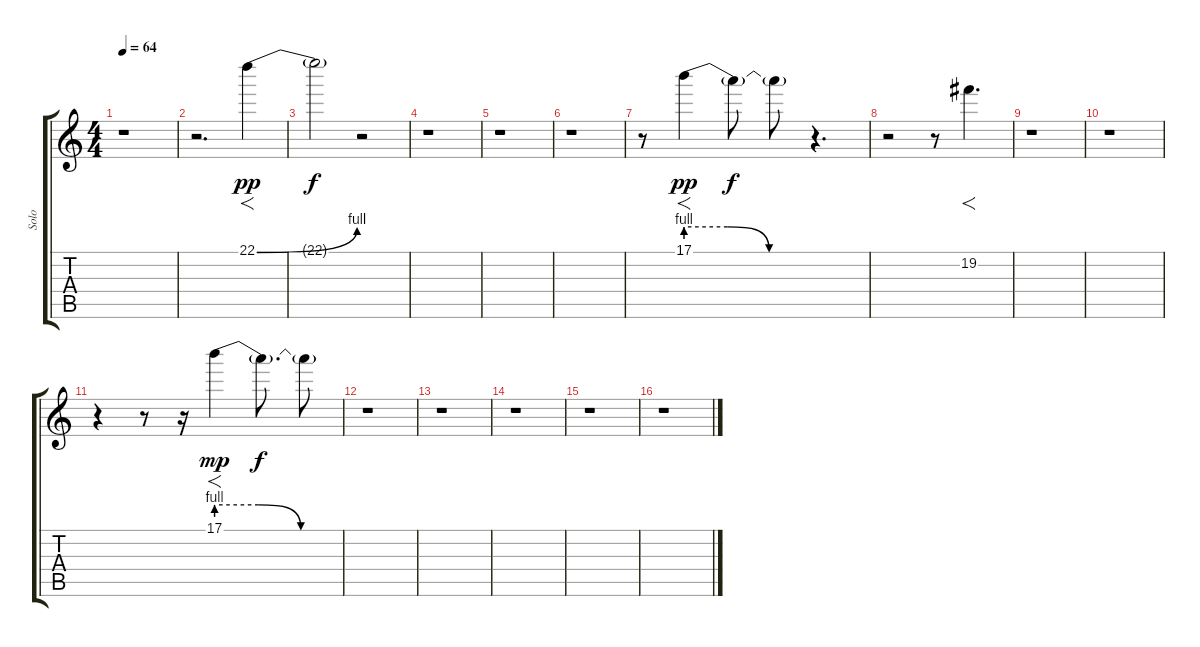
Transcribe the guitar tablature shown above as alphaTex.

\track ("Solo" "Solo") {instrument distortionguitar}
\staff {score tabs}
\tuning (E4 B3 G3 D3 A2 E2) {hide}
\ts (4 4)
\tempo 64
\clef g2
\ks c
r.1{dy pp instrument distortionguitar} |
r.2{d} 22.1{be (bend 0 0 60 4)}.4{f} |
22.1{t}.2{dy f} r.2 |
r.1 |
r.1 |
r.1 |
r.8 17.1{be (custom 0 4 20 4 40 0 60 0)}.4{f dy pp} 17.1{t}.8{dy f} 17.1{t}.8 r.4{d} |
r.2 r.8 19.2.4{f d} |
r.1 |
r.1 |
r.4 r.8 r.16 17.1{be (custom 0 4 20 4 40 0 60 0)}.4{f dy mp} 17.1{t}.8{d dy f} 17.1{t}.8 |
r.1 |
r.1 |
r.1 |
r.1 |
r.1
